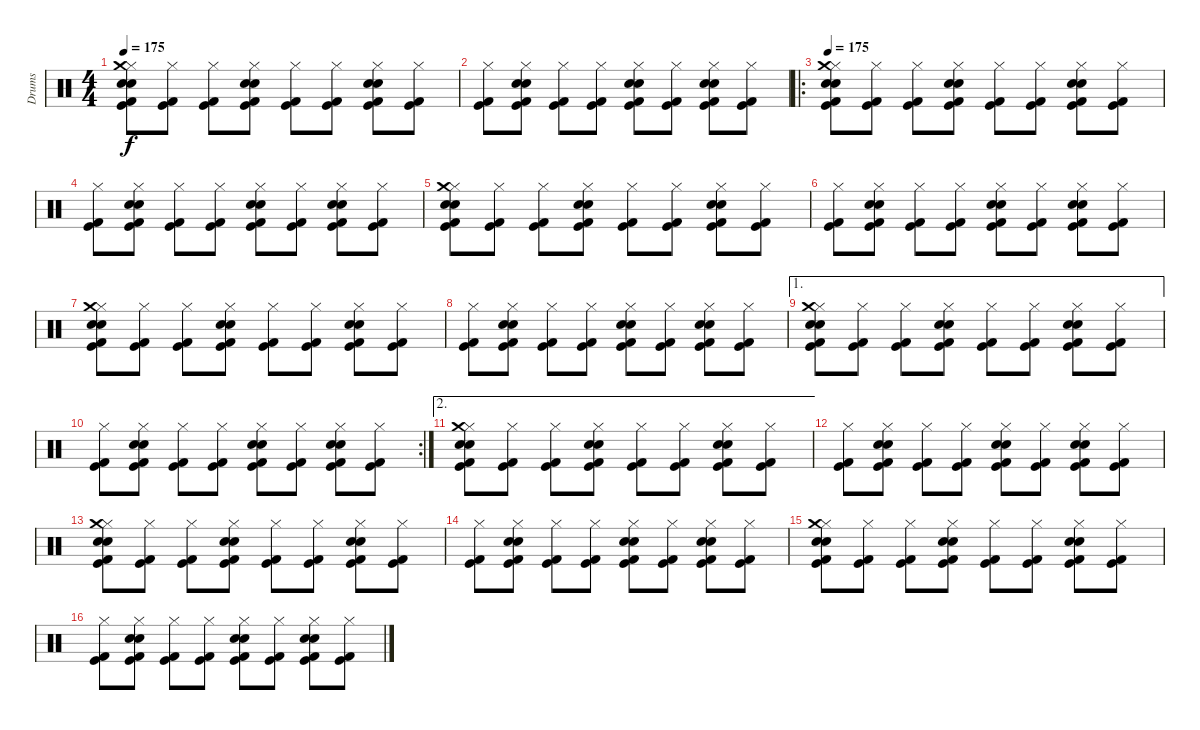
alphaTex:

\track ("Drums" "Drums") {instrument percussion}
\staff {score}
\articulation defaults
\ts (4 4)
\tempo 175
\clef neutral
\ks c
("Electric Snare (hit)" "Snare (hit) 2" "Hi-Hat (closed)" "Kick (hit) 2" "Kick (hit)" "Crash medium (hit)").8{dy f} ("Hi-Hat (closed)" "Kick (hit) 2" "Kick (hit)").8 ("Hi-Hat (closed)" "Kick (hit) 2" "Kick (hit)").8 ("Electric Snare (hit)" "Snare (hit) 2" "Hi-Hat (closed)" "Kick (hit) 2" "Kick (hit)").8 ("Hi-Hat (closed)" "Kick (hit) 2" "Kick (hit)").8 ("Hi-Hat (closed)" "Kick (hit) 2" "Kick (hit)").8 ("Electric Snare (hit)" "Snare (hit) 2" "Hi-Hat (closed)" "Kick (hit) 2" "Kick (hit)").8 ("Hi-Hat (closed)" "Kick (hit) 2" "Kick (hit)").8 |
("Hi-Hat (closed)" "Kick (hit) 2" "Kick (hit)").8 ("Snare (hit) 2" "Electric Snare (hit)" "Hi-Hat (closed)" "Kick (hit) 2" "Kick (hit)").8 ("Hi-Hat (closed)" "Kick (hit) 2" "Kick (hit)").8 ("Hi-Hat (closed)" "Kick (hit) 2" "Kick (hit)").8 ("Snare (hit) 2" "Electric Snare (hit)" "Hi-Hat (closed)" "Kick (hit) 2" "Kick (hit)").8 ("Hi-Hat (closed)" "Kick (hit) 2" "Kick (hit)").8 ("Electric Snare (hit)" "Snare (hit) 2" "Hi-Hat (closed)" "Kick (hit) 2" "Kick (hit)").8 ("Hi-Hat (closed)" "Kick (hit) 2" "Kick (hit)").8 |
\ro
\tempo 175
("Electric Snare (hit)" "Snare (hit) 2" "Hi-Hat (closed)" "Kick (hit) 2" "Kick (hit)" "Crash medium (hit)").8 ("Hi-Hat (closed)" "Kick (hit) 2" "Kick (hit)").8 ("Hi-Hat (closed)" "Kick (hit) 2" "Kick (hit)").8 ("Electric Snare (hit)" "Snare (hit) 2" "Hi-Hat (closed)" "Kick (hit) 2" "Kick (hit)").8 ("Hi-Hat (closed)" "Kick (hit) 2" "Kick (hit)").8 ("Hi-Hat (closed)" "Kick (hit) 2" "Kick (hit)").8 ("Electric Snare (hit)" "Snare (hit) 2" "Hi-Hat (closed)" "Kick (hit) 2" "Kick (hit)").8 ("Hi-Hat (closed)" "Kick (hit) 2" "Kick (hit)").8 |
("Hi-Hat (closed)" "Kick (hit) 2" "Kick (hit)").8 ("Snare (hit) 2" "Electric Snare (hit)" "Hi-Hat (closed)" "Kick (hit) 2" "Kick (hit)").8 ("Hi-Hat (closed)" "Kick (hit) 2" "Kick (hit)").8 ("Hi-Hat (closed)" "Kick (hit) 2" "Kick (hit)").8 ("Snare (hit) 2" "Electric Snare (hit)" "Hi-Hat (closed)" "Kick (hit) 2" "Kick (hit)").8 ("Hi-Hat (closed)" "Kick (hit) 2" "Kick (hit)").8 ("Electric Snare (hit)" "Snare (hit) 2" "Hi-Hat (closed)" "Kick (hit) 2" "Kick (hit)").8 ("Hi-Hat (closed)" "Kick (hit) 2" "Kick (hit)").8 |
("Electric Snare (hit)" "Snare (hit) 2" "Hi-Hat (closed)" "Kick (hit) 2" "Kick (hit)" "Crash medium (hit)").8 ("Hi-Hat (closed)" "Kick (hit) 2" "Kick (hit)").8 ("Hi-Hat (closed)" "Kick (hit) 2" "Kick (hit)").8 ("Electric Snare (hit)" "Snare (hit) 2" "Hi-Hat (closed)" "Kick (hit) 2" "Kick (hit)").8 ("Hi-Hat (closed)" "Kick (hit) 2" "Kick (hit)").8 ("Hi-Hat (closed)" "Kick (hit) 2" "Kick (hit)").8 ("Electric Snare (hit)" "Snare (hit) 2" "Hi-Hat (closed)" "Kick (hit) 2" "Kick (hit)").8 ("Hi-Hat (closed)" "Kick (hit) 2" "Kick (hit)").8 |
("Hi-Hat (closed)" "Kick (hit) 2" "Kick (hit)").8 ("Snare (hit) 2" "Electric Snare (hit)" "Hi-Hat (closed)" "Kick (hit) 2" "Kick (hit)").8 ("Hi-Hat (closed)" "Kick (hit) 2" "Kick (hit)").8 ("Hi-Hat (closed)" "Kick (hit) 2" "Kick (hit)").8 ("Snare (hit) 2" "Electric Snare (hit)" "Hi-Hat (closed)" "Kick (hit) 2" "Kick (hit)").8 ("Hi-Hat (closed)" "Kick (hit) 2" "Kick (hit)").8 ("Electric Snare (hit)" "Snare (hit) 2" "Hi-Hat (closed)" "Kick (hit) 2" "Kick (hit)").8 ("Hi-Hat (closed)" "Kick (hit) 2" "Kick (hit)").8 |
("Electric Snare (hit)" "Snare (hit) 2" "Hi-Hat (closed)" "Kick (hit) 2" "Kick (hit)" "Crash medium (hit)").8 ("Hi-Hat (closed)" "Kick (hit) 2" "Kick (hit)").8 ("Hi-Hat (closed)" "Kick (hit) 2" "Kick (hit)").8 ("Electric Snare (hit)" "Snare (hit) 2" "Hi-Hat (closed)" "Kick (hit) 2" "Kick (hit)").8 ("Hi-Hat (closed)" "Kick (hit) 2" "Kick (hit)").8 ("Hi-Hat (closed)" "Kick (hit) 2" "Kick (hit)").8 ("Electric Snare (hit)" "Snare (hit) 2" "Hi-Hat (closed)" "Kick (hit) 2" "Kick (hit)").8 ("Hi-Hat (closed)" "Kick (hit) 2" "Kick (hit)").8 |
("Hi-Hat (closed)" "Kick (hit) 2" "Kick (hit)").8 ("Snare (hit) 2" "Electric Snare (hit)" "Hi-Hat (closed)" "Kick (hit) 2" "Kick (hit)").8 ("Hi-Hat (closed)" "Kick (hit) 2" "Kick (hit)").8 ("Hi-Hat (closed)" "Kick (hit) 2" "Kick (hit)").8 ("Snare (hit) 2" "Electric Snare (hit)" "Hi-Hat (closed)" "Kick (hit) 2" "Kick (hit)").8 ("Hi-Hat (closed)" "Kick (hit) 2" "Kick (hit)").8 ("Electric Snare (hit)" "Snare (hit) 2" "Hi-Hat (closed)" "Kick (hit) 2" "Kick (hit)").8 ("Hi-Hat (closed)" "Kick (hit) 2" "Kick (hit)").8 |
\ae 1
("Electric Snare (hit)" "Snare (hit) 2" "Hi-Hat (closed)" "Kick (hit) 2" "Kick (hit)" "Crash medium (hit)").8 ("Hi-Hat (closed)" "Kick (hit) 2" "Kick (hit)").8 ("Hi-Hat (closed)" "Kick (hit) 2" "Kick (hit)").8 ("Electric Snare (hit)" "Snare (hit) 2" "Hi-Hat (closed)" "Kick (hit) 2" "Kick (hit)").8 ("Hi-Hat (closed)" "Kick (hit) 2" "Kick (hit)").8 ("Hi-Hat (closed)" "Kick (hit) 2" "Kick (hit)").8 ("Electric Snare (hit)" "Snare (hit) 2" "Hi-Hat (closed)" "Kick (hit) 2" "Kick (hit)").8 ("Hi-Hat (closed)" "Kick (hit) 2" "Kick (hit)").8 |
\rc 2
("Hi-Hat (closed)" "Kick (hit) 2" "Kick (hit)").8 ("Snare (hit) 2" "Electric Snare (hit)" "Hi-Hat (closed)" "Kick (hit) 2" "Kick (hit)").8 ("Hi-Hat (closed)" "Kick (hit) 2" "Kick (hit)").8 ("Hi-Hat (closed)" "Kick (hit) 2" "Kick (hit)").8 ("Snare (hit) 2" "Electric Snare (hit)" "Hi-Hat (closed)" "Kick (hit) 2" "Kick (hit)").8 ("Hi-Hat (closed)" "Kick (hit) 2" "Kick (hit)").8 ("Electric Snare (hit)" "Snare (hit) 2" "Hi-Hat (closed)" "Kick (hit) 2" "Kick (hit)").8 ("Hi-Hat (closed)" "Kick (hit) 2" "Kick (hit)").8 |
\ae 2
("Electric Snare (hit)" "Snare (hit) 2" "Hi-Hat (closed)" "Kick (hit) 2" "Kick (hit)" "Crash medium (hit)").8 ("Hi-Hat (closed)" "Kick (hit) 2" "Kick (hit)").8 ("Hi-Hat (closed)" "Kick (hit) 2" "Kick (hit)").8 ("Electric Snare (hit)" "Snare (hit) 2" "Hi-Hat (closed)" "Kick (hit) 2" "Kick (hit)").8 ("Hi-Hat (closed)" "Kick (hit) 2" "Kick (hit)").8 ("Hi-Hat (closed)" "Kick (hit) 2" "Kick (hit)").8 ("Electric Snare (hit)" "Snare (hit) 2" "Hi-Hat (closed)" "Kick (hit) 2" "Kick (hit)").8 ("Hi-Hat (closed)" "Kick (hit) 2" "Kick (hit)").8 |
("Hi-Hat (closed)" "Kick (hit) 2" "Kick (hit)").8 ("Snare (hit) 2" "Electric Snare (hit)" "Hi-Hat (closed)" "Kick (hit) 2" "Kick (hit)").8 ("Hi-Hat (closed)" "Kick (hit) 2" "Kick (hit)").8 ("Hi-Hat (closed)" "Kick (hit) 2" "Kick (hit)").8 ("Snare (hit) 2" "Electric Snare (hit)" "Hi-Hat (closed)" "Kick (hit) 2" "Kick (hit)").8 ("Hi-Hat (closed)" "Kick (hit) 2" "Kick (hit)").8 ("Electric Snare (hit)" "Snare (hit) 2" "Hi-Hat (closed)" "Kick (hit) 2" "Kick (hit)").8 ("Hi-Hat (closed)" "Kick (hit) 2" "Kick (hit)").8 |
("Electric Snare (hit)" "Snare (hit) 2" "Hi-Hat (closed)" "Kick (hit) 2" "Kick (hit)" "Crash medium (hit)").8 ("Hi-Hat (closed)" "Kick (hit) 2" "Kick (hit)").8 ("Hi-Hat (closed)" "Kick (hit) 2" "Kick (hit)").8 ("Electric Snare (hit)" "Snare (hit) 2" "Hi-Hat (closed)" "Kick (hit) 2" "Kick (hit)").8 ("Hi-Hat (closed)" "Kick (hit) 2" "Kick (hit)").8 ("Hi-Hat (closed)" "Kick (hit) 2" "Kick (hit)").8 ("Electric Snare (hit)" "Snare (hit) 2" "Hi-Hat (closed)" "Kick (hit) 2" "Kick (hit)").8 ("Hi-Hat (closed)" "Kick (hit) 2" "Kick (hit)").8 |
("Hi-Hat (closed)" "Kick (hit) 2" "Kick (hit)").8 ("Snare (hit) 2" "Electric Snare (hit)" "Hi-Hat (closed)" "Kick (hit) 2" "Kick (hit)").8 ("Hi-Hat (closed)" "Kick (hit) 2" "Kick (hit)").8 ("Hi-Hat (closed)" "Kick (hit) 2" "Kick (hit)").8 ("Snare (hit) 2" "Electric Snare (hit)" "Hi-Hat (closed)" "Kick (hit) 2" "Kick (hit)").8 ("Hi-Hat (closed)" "Kick (hit) 2" "Kick (hit)").8 ("Electric Snare (hit)" "Snare (hit) 2" "Hi-Hat (closed)" "Kick (hit) 2" "Kick (hit)").8 ("Hi-Hat (closed)" "Kick (hit) 2" "Kick (hit)").8 |
("Electric Snare (hit)" "Snare (hit) 2" "Hi-Hat (closed)" "Kick (hit) 2" "Kick (hit)" "Crash medium (hit)").8 ("Hi-Hat (closed)" "Kick (hit) 2" "Kick (hit)").8 ("Hi-Hat (closed)" "Kick (hit) 2" "Kick (hit)").8 ("Electric Snare (hit)" "Snare (hit) 2" "Hi-Hat (closed)" "Kick (hit) 2" "Kick (hit)").8 ("Hi-Hat (closed)" "Kick (hit) 2" "Kick (hit)").8 ("Hi-Hat (closed)" "Kick (hit) 2" "Kick (hit)").8 ("Electric Snare (hit)" "Snare (hit) 2" "Hi-Hat (closed)" "Kick (hit) 2" "Kick (hit)").8 ("Hi-Hat (closed)" "Kick (hit) 2" "Kick (hit)").8 |
("Hi-Hat (closed)" "Kick (hit) 2" "Kick (hit)").8 ("Snare (hit) 2" "Electric Snare (hit)" "Hi-Hat (closed)" "Kick (hit) 2" "Kick (hit)").8 ("Hi-Hat (closed)" "Kick (hit) 2" "Kick (hit)").8 ("Hi-Hat (closed)" "Kick (hit) 2" "Kick (hit)").8 ("Snare (hit) 2" "Electric Snare (hit)" "Hi-Hat (closed)" "Kick (hit) 2" "Kick (hit)").8 ("Hi-Hat (closed)" "Kick (hit) 2" "Kick (hit)").8 ("Electric Snare (hit)" "Snare (hit) 2" "Hi-Hat (closed)" "Kick (hit) 2" "Kick (hit)").8 ("Hi-Hat (closed)" "Kick (hit) 2" "Kick (hit)").8
